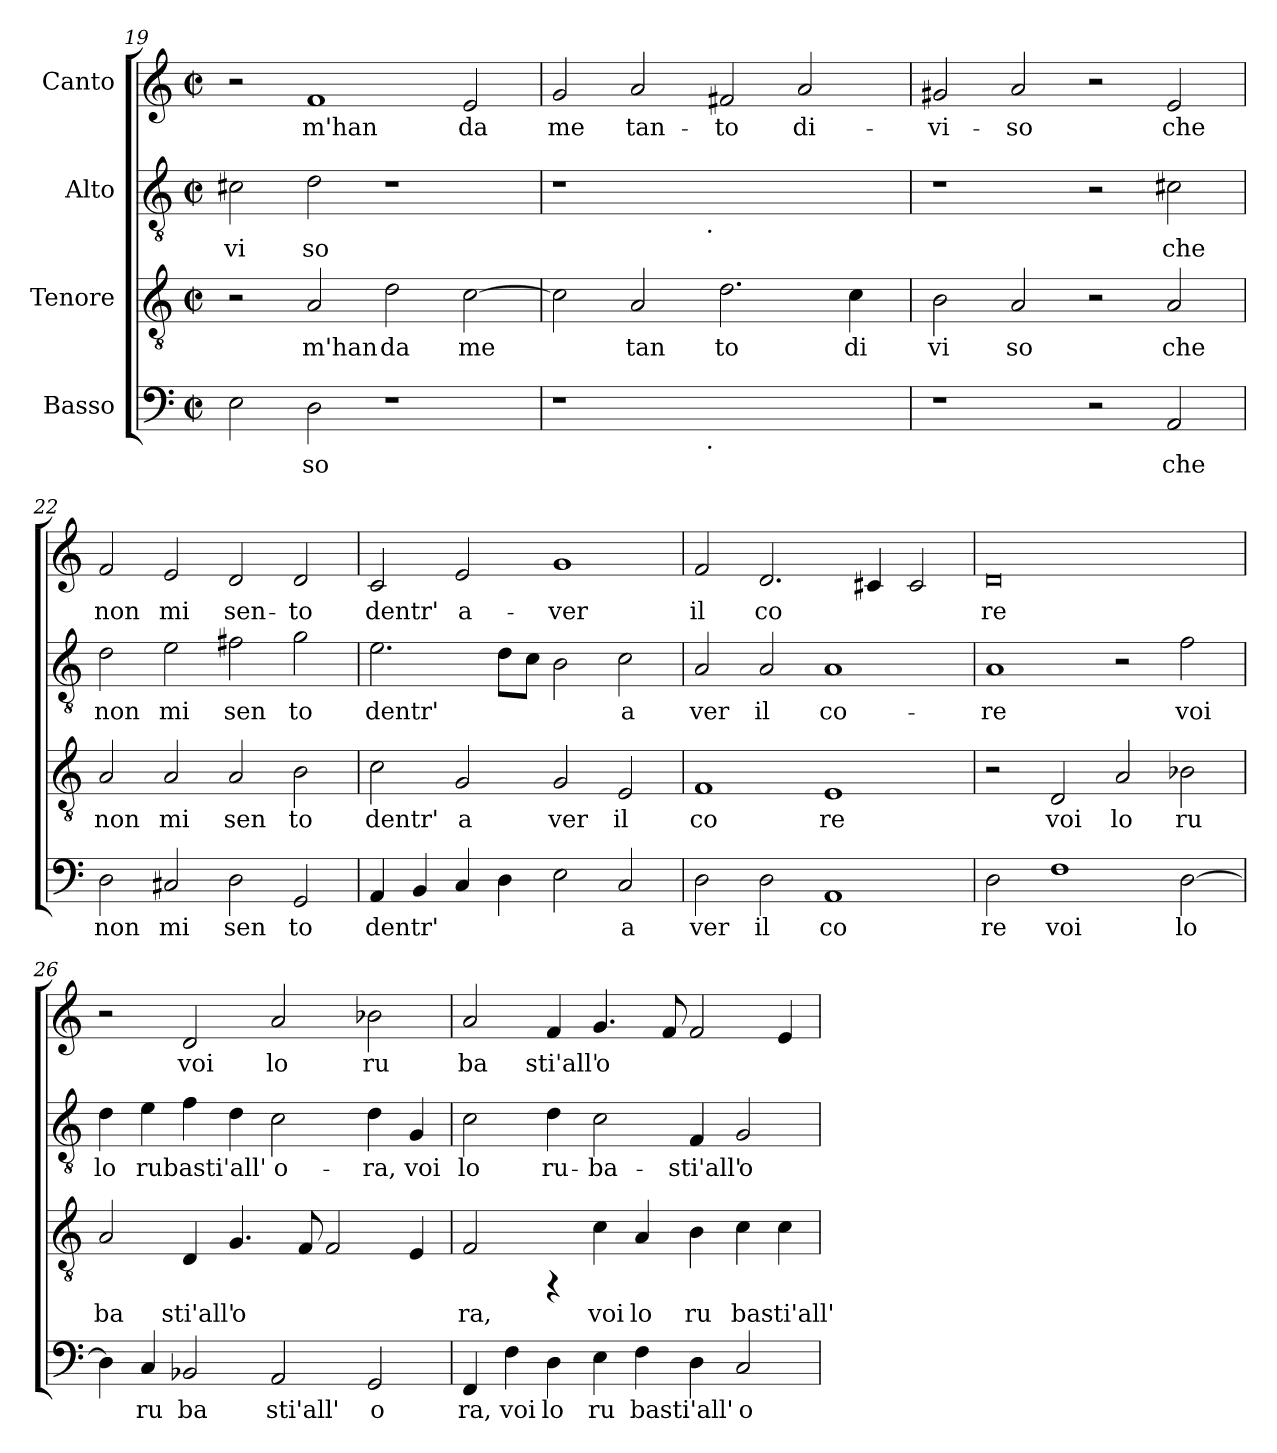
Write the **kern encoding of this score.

**kern	**text	**kern	**text	**kern	**text	**kern	**text
*part4	*part4	*part3	*part3	*part2	*part2	*part1	*part1
*staff4	*staff4	*staff3	*staff3	*staff2	*staff2	*staff1	*staff1
*I"Basso	*	*I"Tenore	*	*I"Alto	*	*I"Canto	*
*clefF4	*	*clefGv2	*	*clefGv2	*	*clefG2	*
*k[]	*	*k[]	*	*k[]	*	*k[]	*
*C:	*	*C:	*	*C:	*	*C:	*
*M2/2	*	*M2/2	*	*M2/2	*	*M2/2	*
*met(c|)	*	*met(c|)	*	*met(c|)	*	*met(c|)	*
=19	=19	=19	=19	=19	=19	=19	=19
!	!LO:LY:b:cj	!	!	!	!LO:LY:b:cj	!	!
2E\	.	2r	.	2c#X\	vi	2r	.
!	!LO:LY:b:cj	!	!LO:LY:b:cj	!	!LO:LY:b:cj	!	!LO:LY:b:cj
2D\	so	2A/	m'han	2d\	so	1f	m'han
!	!	!	!LO:LY:b:cj	!	!	!	!
1r	.	2d\	da	1r	.	.	.
!	!	!	!LO:LY:b:cj	!	!	!	!LO:LY:b:cj
.	.	[>2c\	me	.	.	2e/	da
=20	=20	=20	=20	=20	=20	=20	=20
!	!	!	!LO:LY:b:cj	!	!	!	!LO:LY:b:cj
*^	*	*	*	*^	*	*	*
1r	2ryy	.	2c\]	.	1r	2ryy	.	2g/	me
!	!	!	!	!LO:LY:b:cj	!	!	!	!	!LO:LY:b:cj
.	4...ryy	.	2A/	tan	.	4...ryy	.	2a/	tan-
!	!	!	!	!	!	!LO:TX:b:t=.	!	!	!
!	!LO:TX:b:t=.	!	!	!	!	!	!	!	!
.	1ryy	.	.	.	.	1ryy	.	.	.
!	!	!	!	!LO:LY:b:cj	!	!	!	!	!LO:LY:b:cj
1ryy	.	.	2.d\	to	1ryy	.	.	2f#X/	-to
!	!	!	!	!	!	!	!	!	!LO:LY:b:cj
.	.	.	.	.	.	.	.	2a/	di-
!	!	!	!	!LO:LY:b:cj	!	!	!	!	!
.	.	.	4c\	di	.	.	.	.	.
.	32ryy	.	.	.	.	32ryy	.	.	.
=21	=21	=21	=21	=21	=21	=21	=21	=21	=21
!	!	!	!	!LO:LY:b:cj	!	!	!	!	!LO:LY:b:cj
*v	*v	*	*	*	*v	*v	*	*	*
1r	.	2B\	vi	1r	.	2g#X/	-vi-
!	!	!	!LO:LY:b:cj	!	!	!	!LO:LY:b:cj
.	.	2A/	so	.	.	2a/	-so
2r	.	2r	.	2r	.	2r	.
!	!LO:LY:b:cj	!	!LO:LY:b:cj	!	!LO:LY:b:cj	!	!LO:LY:b:cj
2AA/	che	2A/	che	2c#X\	che	2e/	che
=22	=22	=22	=22	=22	=22	=22	=22
!	!LO:LY:b:cj	!	!LO:LY:b:cj	!	!LO:LY:b:cj	!	!LO:LY:b:cj
2D\	non	2A/	non	2d\	non	2f/	non
!	!LO:LY:b:cj	!	!LO:LY:b:cj	!	!LO:LY:b:cj	!	!LO:LY:b:cj
2C#X/	mi	2A/	mi	2e\	mi	2e/	mi
!	!LO:LY:b:cj	!	!LO:LY:b:cj	!	!LO:LY:b:cj	!	!LO:LY:b:cj
2D\	sen	2A/	sen	2f#X\	sen	2d/	sen-
!	!LO:LY:b:cj	!	!LO:LY:b:cj	!	!LO:LY:b:cj	!	!LO:LY:b:cj
2GG/	to	2B\	to	2g\	to	2d/	-to
=23	=23	=23	=23	=23	=23	=23	=23
!	!LO:LY:b:cj	!	!LO:LY:b:cj	!	!LO:LY:b:cj	!	!LO:LY:b:cj
4AA/	dentr'	2c\	dentr'	2.e\	dentr'	2c/	dentr'
!	!LO:LY:b:cj	!	!	!	!	!	!
4BB/	.	.	.	.	.	.	.
!	!LO:LY:b:cj	!	!LO:LY:b:cj	!	!	!	!LO:LY:b:cj
4C/	.	2G/	a	.	.	2e/	a-
!	!LO:LY:b:cj	!	!	!	!LO:LY:b:cj	!	!
4D\	.	.	.	8d\L	.	.	.
!	!	!	!	!	!LO:LY:b:cj	!	!
.	.	.	.	8c\J	.	.	.
!	!LO:LY:b:cj	!	!LO:LY:b:cj	!	!LO:LY:b:cj	!	!LO:LY:b:cj
2E\	.	2G/	ver	2B\	.	1g	-ver
!	!LO:LY:b:cj	!	!LO:LY:b:cj	!	!LO:LY:b:cj	!	!
2C/	a	2E/	il	2c\	a	.	.
!!LO:LB:g=z
=24	=24	=24	=24	=24	=24	=24	=24
!	!LO:LY:b:cj	!	!LO:LY:b:cj	!	!LO:LY:b:cj	!	!LO:LY:b:cj
2D\	ver	1F	co	2A/	ver	2f/	il
!	!LO:LY:b:cj	!	!	!	!LO:LY:b:cj	!	!LO:LY:b:cj
2D\	il	.	.	2A/	il	2.d/	co
!	!LO:LY:b:cj	!	!LO:LY:b:cj	!	!LO:LY:b:cj	!	!
1AA	co	1E	re	1A	co-	.	.
!	!	!	!	!	!	!	!LO:LY:b:cj
.	.	.	.	.	.	4c#/	.
!	!	!	!	!	!	!	!LO:LY:b:cj
.	.	.	.	.	.	2c#/	.
=25	=25	=25	=25	=25	=25	=25	=25
!	!LO:LY:b:cj	!	!	!	!LO:LY:b:cj	!	!LO:LY:b:cj
2D\	re	2r	.	1A	-re	0d	re
!	!LO:LY:b:cj	!	!LO:LY:b:cj	!	!	!	!
1F	voi	2D/	voi	.	.	.	.
!	!	!	!LO:LY:b:cj	!	!	!	!
.	.	2A/	lo	2r	.	.	.
!	!LO:LY:b:cj	!	!LO:LY:b:cj	!	!LO:LY:b:cj	!	!
[>2D\	lo	2B-X\	ru	2f\	voi	.	.
=26	=26	=26	=26	=26	=26	=26	=26
!	!LO:LY:b:cj	!	!LO:LY:b:cj	!	!LO:LY:b:cj	!	!
4D\]	.	2A/	ba	4d\	lo	2r	.
!	!LO:LY:b:cj	!	!	!	!LO:LY:b:cj	!	!
4C/	ru	.	.	4e\	rubasti'all'	.	.
!	!LO:LY:b:cj	!	!LO:LY:b:cj	!	!LO:LY:b:cj	!	!LO:LY:b:cj
2BB-X/	ba	4D/	sti'all'	4f\	.	2d/	voi
!	!	!	!LO:LY:b:cj	!	!LO:LY:b:cj	!	!
.	.	4.G/	o	4d\	.	.	.
!	!LO:LY:b:cj	!	!	!	!LO:LY:b:cj	!	!LO:LY:b:cj
2AA/	sti'all'	.	.	2c\	o-	2a/	lo
!	!	!	!LO:LY:b:cj	!	!	!	!
.	.	8F/	.	.	.	.	.
!	!	!	!LO:LY:b:cj	!	!	!	!
.	.	2F/	.	.	.	.	.
!	!LO:LY:b:cj	!	!	!	!LO:LY:b:cj	!	!LO:LY:b:cj
2GG/	o	.	.	4d\	-ra,	2b-X\	ru
!	!	!	!LO:LY:b:cj	!	!LO:LY:b:cj	!	!
.	.	4E/	.	4G/	voi	.	.
=27	=27	=27	=27	=27	=27	=27	=27
!	!LO:LY:b:cj	!	!LO:LY:b:cj	!	!LO:LY:b:cj	!	!LO:LY:b:cj
4FF/	ra,	2F/	ra,	2c\	lo	2a/	ba
!	!LO:LY:b:cj	!	!	!	!	!	!
4F\	voi	.	.	.	.	.	.
!	!LO:LY:b:cj	!	!	!	!LO:LY:b:cj	!	!LO:LY:b:cj
4D\	lo	4rFF	.	4d\	ru-	4f/	sti'all'
!	!LO:LY:b:cj	!	!LO:LY:b:cj	!	!LO:LY:b:cj	!	!LO:LY:b:cj
4E\	ru	4c\	voi	2c\	-ba-	4.g/	o
!	!LO:LY:b:cj	!	!LO:LY:b:cj	!	!	!	!
4F\	basti'all'	4A/	lo	.	.	.	.
!	!	!	!	!	!	!	!LO:LY:b:cj
.	.	.	.	.	.	8f/	.
!	!LO:LY:b:cj	!	!LO:LY:b:cj	!	!LO:LY:b:cj	!	!LO:LY:b:cj
4D\	.	4B\	ru	4F/	-sti'all'	2f/	.
!	!LO:LY:b:cj	!	!LO:LY:b:cj	!	!LO:LY:b:cj	!	!
2C/	o	4c\	basti'all'	2G/	o-	.	.
!	!	!	!LO:LY:b:cj	!	!	!	!LO:LY:b:cj
.	.	4c\	.	.	.	4e/	.
=	=	=	=	=	=	=	=
*-	*-	*-	*-	*-	*-	*-	*-
